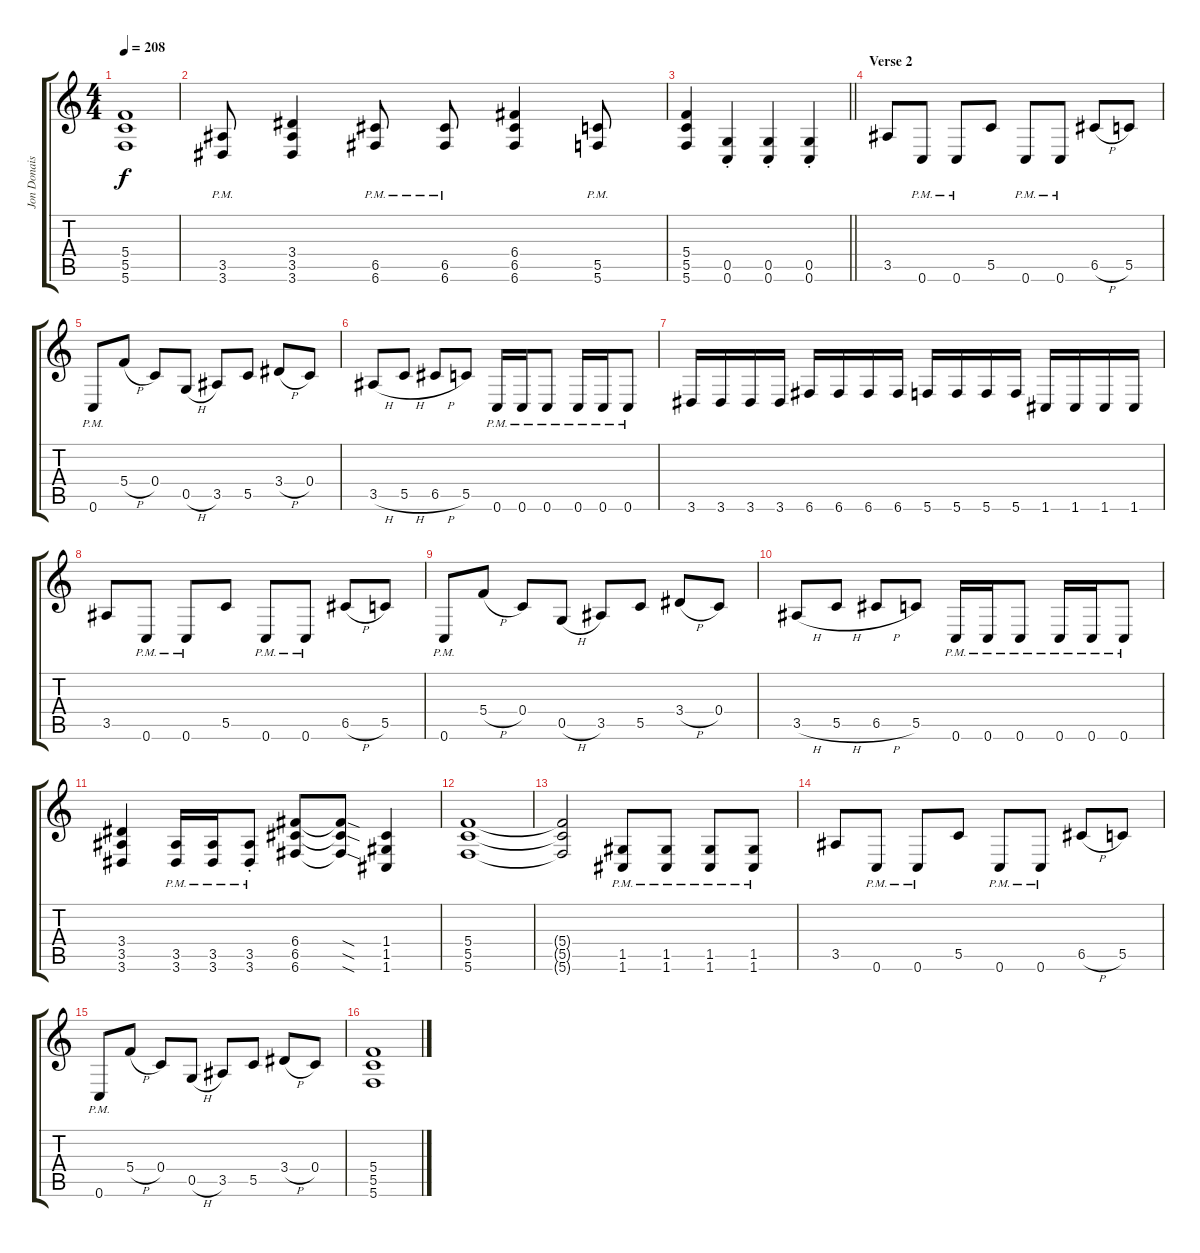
\track ("Jon Donais" "Jon Donais") {instrument distortionguitar}
\staff {score tabs}
\tuning (D4 A3 F3 C3 G2 C2) {hide}
\ts (4 4)
\tempo 208
\clef g2
\ks c
(5.4 5.5 5.6).1{dy f} |
(3.5{pm} 3.6{pm}).8 (3.4 3.5 3.6).4 (6.5{pm} 6.6{pm}).8 (6.5{pm} 6.6{pm}).8 (6.4 6.5 6.6).4 (5.5{pm} 5.6{pm}).8 |
\barLineRight lightlight
(5.4 5.5 5.6).4 (0.5{st} 0.6{st}).4 (0.5{st} 0.6{st}).4 (0.5{st} 0.6{st}).4 |
\section ("" "Verse 2")
3.5.8 0.6{pm}.8 0.6{pm}.8 5.5.8 0.6{pm}.8 0.6{pm}.8 6.5{h}.8 5.5.8 |
0.6{pm}.8 5.4{h}.8 0.4.8 0.5{h}.8 3.5.8 5.5.8 3.4{h}.8 0.4.8 |
3.5{h}.8 5.5{h}.8 6.5{h}.8 5.5.8 0.6{pm}.16 0.6{pm}.16 0.6{pm}.8 0.6{pm}.16 0.6{pm}.16 0.6{pm}.8 |
3.6.16 3.6.16 3.6.16 3.6.16 6.6.16 6.6.16 6.6.16 6.6.16 5.6.16 5.6.16 5.6.16 5.6.16 1.6.16 1.6.16 1.6.16 1.6.16 |
3.5.8 0.6{pm}.8 0.6{pm}.8 5.5.8 0.6{pm}.8 0.6{pm}.8 6.5{h}.8 5.5.8 |
0.6{pm}.8 5.4{h}.8 0.4.8 0.5{h}.8 3.5.8 5.5.8 3.4{h}.8 0.4.8 |
3.5{h}.8 5.5{h}.8 6.5{h}.8 5.5.8 0.6{pm}.16 0.6{pm}.16 0.6{pm}.8 0.6{pm}.16 0.6{pm}.16 0.6{pm}.8 |
(3.4 3.5 3.6).4 (3.5{pm} 3.6{pm}).16 (3.5{pm} 3.6{pm}).16 (3.5{pm st} 3.6{pm st}).8 (6.4 6.5 6.6).8 (6.4{sod t} 6.5{sod t} 6.6{sod t}).8 (1.4 1.5 1.6).4 |
(5.4 5.5 5.6).1 |
(5.4{t} 5.5{t} 5.6{t}).2 (1.5{pm} 1.6{pm}).8 (1.5{pm} 1.6{pm}).8 (1.5{pm} 1.6{pm}).8 (1.5{pm} 1.6{pm}).8 |
3.5.8 0.6{pm}.8 0.6{pm}.8 5.5.8 0.6{pm}.8 0.6{pm}.8 6.5{h}.8 5.5.8 |
0.6{pm}.8 5.4{h}.8 0.4.8 0.5{h}.8 3.5.8 5.5.8 3.4{h}.8 0.4.8 |
(5.4 5.5 5.6).1
